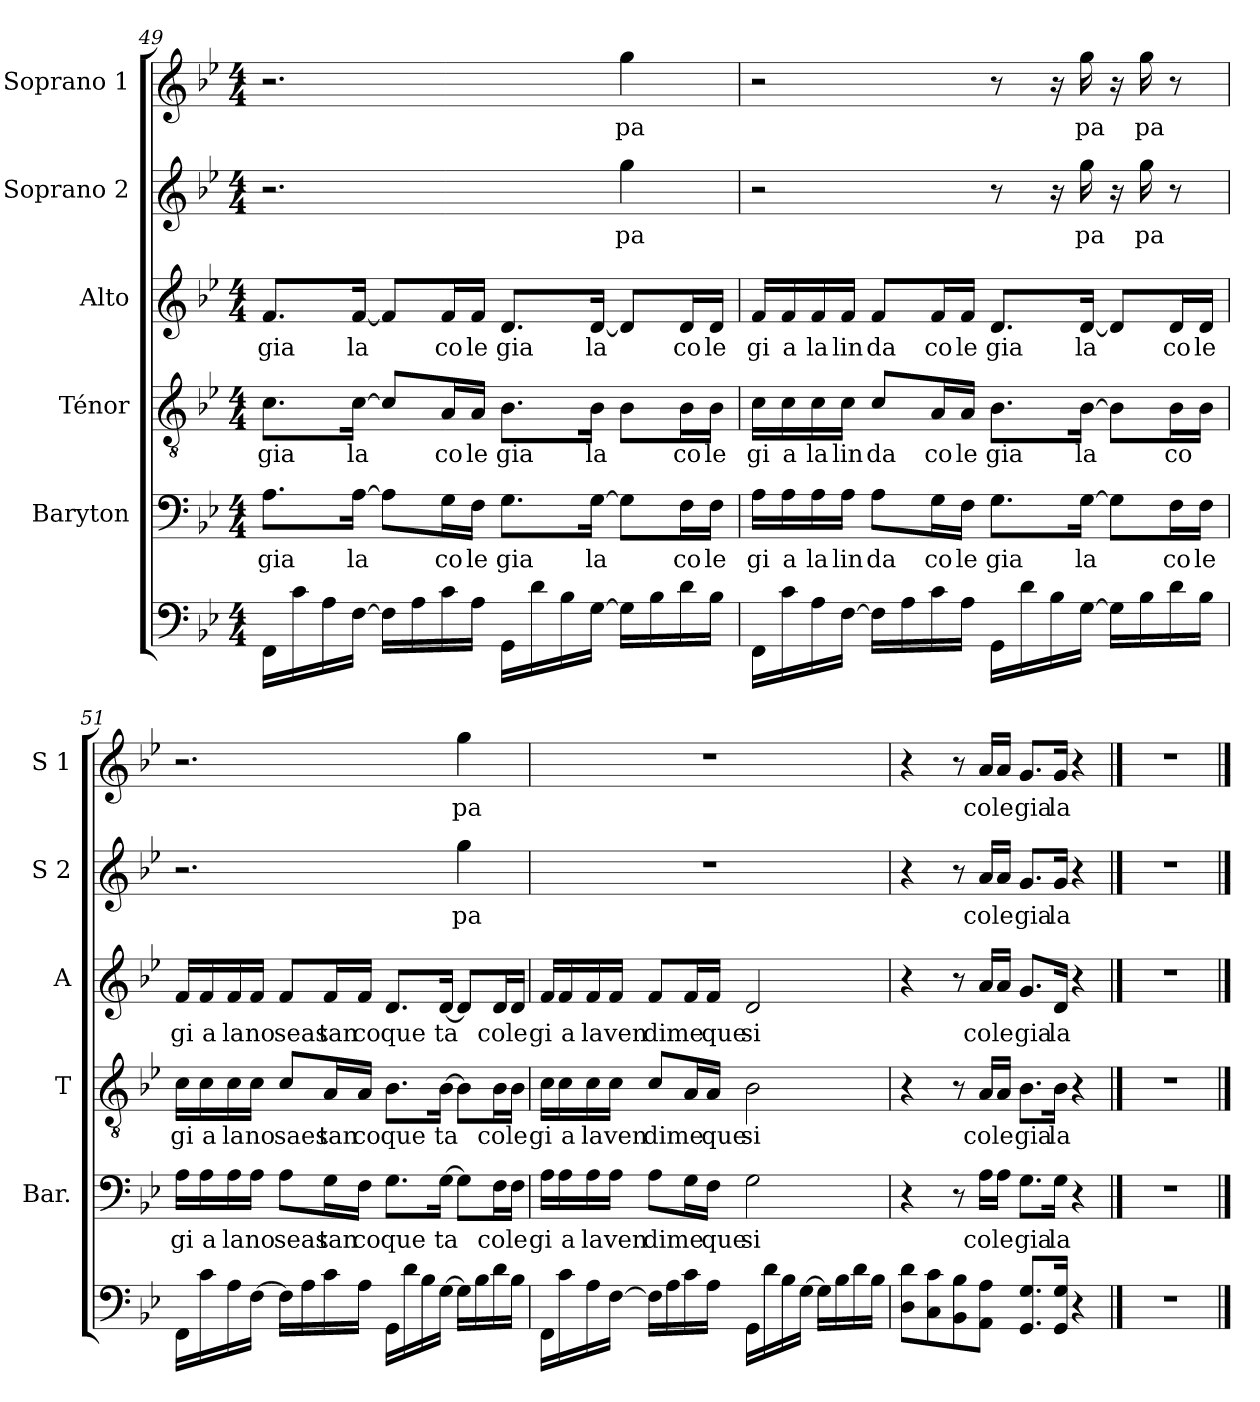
**kern	**text	**kern	**text	**kern	**text	**kern	**text	**kern	**text	**kern	**text
*part6	*part6	*part5	*part5	*part4	*part4	*part3	*part3	*part2	*part2	*part1	*part1
*staff6	*staff6	*staff5	*staff5	*staff4	*staff4	*staff3	*staff3	*staff2	*staff2	*staff1	*staff1
*	*	*I"Baryton	*	*I"Ténor	*	*I"Alto	*	*I"Soprano 2	*	*I"Soprano 1	*
*	*	*I'Bar.	*	*I'T	*	*I'A	*	*I'S 2	*	*I'S 1	*
!!LO:PB:g=z
*clefF4	*	*clefF4	*	*clefGv2	*	*clefG2	*	*clefG2	*	*clefG2	*
*k[b-e-]	*	*k[b-e-]	*	*k[b-e-]	*	*k[b-e-]	*	*k[b-e-]	*	*k[b-e-]	*
*g:	*	*g:	*	*g:	*	*g:	*	*g:	*	*g:	*
*M4/4	*	*M4/4	*	*M4/4	*	*M4/4	*	*M4/4	*	*M4/4	*
=49	=49	=49	=49	=49	=49	=49	=49	=49	=49	=49	=49
!	!	!	!LO:LY:b	!	!LO:LY:b	!	!LO:LY:b	!	!	!	!
16FF\LL	.	8.A\L	gia	8.c\L	gia	8.f/L	gia	2.r	.	2.r	.
16c\	.	.	.	.	.	.	.	.	.	.	.
16A\	.	.	.	.	.	.	.	.	.	.	.
!	!	!	!LO:LY:b	!	!LO:LY:b	!	!LO:LY:b	!	!	!	!
[16F\JJ	.	[16A\Jk	la	[16c\Jk	la	[16f/Jk	la	.	.	.	.
16F\LL]	.	8A\L]	.	8c/L]	.	8f/L]	.	.	.	.	.
16A\	.	.	.	.	.	.	.	.	.	.	.
!	!	!	!LO:LY:b	!	!LO:LY:b	!	!LO:LY:b	!	!	!	!
16c\	.	16G\L	co	16A/L	co	16f/L	co	.	.	.	.
!	!	!	!LO:LY:b	!	!LO:LY:b	!	!LO:LY:b	!	!	!	!
16A\JJ	.	16F\JJ	le	16A/JJ	le	16f/JJ	le	.	.	.	.
!	!	!	!LO:LY:b	!	!LO:LY:b	!	!LO:LY:b	!	!	!	!
16GG\LL	.	8.G\L	gia	8.B-\L	gia	8.d/L	gia	.	.	.	.
16d\	.	.	.	.	.	.	.	.	.	.	.
16B-\	.	.	.	.	.	.	.	.	.	.	.
!	!	!	!LO:LY:b	!	!LO:LY:b	!	!LO:LY:b	!	!	!	!
[16G\JJ	.	[16G\Jk	la	16B-\Jk	la	[16d/Jk	la	.	.	.	.
!	!	!	!	!	!	!	!	!	!LO:LY:b	!	!LO:LY:b
16G\LL]	.	8G\L]	.	8B-\L	.	8d/L]	.	4gg\	pa	4gg\	pa
16B-\	.	.	.	.	.	.	.	.	.	.	.
!	!	!	!LO:LY:b	!	!LO:LY:b	!	!LO:LY:b	!	!	!	!
16d\	.	16F\L	co	16B-\L	co	16d/L	co	.	.	.	.
!	!	!	!LO:LY:b	!	!LO:LY:b	!	!LO:LY:b	!	!	!	!
16B-\JJ	.	16F\JJ	le	16B-\JJ	le	16d/JJ	le	.	.	.	.
=50	=50	=50	=50	=50	=50	=50	=50	=50	=50	=50	=50
!	!	!	!LO:LY:b	!	!LO:LY:b	!	!LO:LY:b	!	!	!	!
16FF\LL	.	16A\LL	gi	16c\LL	gi	16f/LL	gi	2r	.	2r	.
!	!	!	!LO:LY:b	!	!LO:LY:b	!	!LO:LY:b	!	!	!	!
16c\	.	16A\	a	16c\	a	16f/	a	.	.	.	.
!	!	!	!LO:LY:b	!	!LO:LY:b	!	!LO:LY:b	!	!	!	!
16A\	.	16A\	la	16c\	la	16f/	la	.	.	.	.
!	!	!	!LO:LY:b	!	!LO:LY:b	!	!LO:LY:b	!	!	!	!
[16F\JJ	.	16A\JJ	lin	16c\JJ	lin	16f/JJ	lin	.	.	.	.
!	!	!	!LO:LY:b	!	!LO:LY:b	!	!LO:LY:b	!	!	!	!
16F\LL]	.	8A\L	da	8c/L	da	8f/L	da	.	.	.	.
16A\	.	.	.	.	.	.	.	.	.	.	.
!	!	!	!LO:LY:b	!	!LO:LY:b	!	!LO:LY:b	!	!	!	!
16c\	.	16G\L	co	16A/L	co	16f/L	co	.	.	.	.
!	!	!	!LO:LY:b	!	!LO:LY:b	!	!LO:LY:b	!	!	!	!
16A\JJ	.	16F\JJ	le	16A/JJ	le	16f/JJ	le	.	.	.	.
!	!	!	!LO:LY:b	!	!LO:LY:b	!	!LO:LY:b	!	!	!	!
16GG\LL	.	8.G\L	gia	8.B-\L	gia	8.d/L	gia	8r	.	8r	.
16d\	.	.	.	.	.	.	.	.	.	.	.
16B-\	.	.	.	.	.	.	.	16r	.	16r	.
!	!	!	!LO:LY:b	!	!LO:LY:b	!	!LO:LY:b	!	!LO:LY:b	!	!LO:LY:b
[16G\JJ	.	[16G\Jk	la	[16B-\Jk	la	[16d/Jk	la	16gg\	pa	16gg\	pa
16G\LL]	.	8G\L]	.	8B-\L]	.	8d/L]	.	16r	.	16r	.
!	!	!	!	!	!	!	!	!	!LO:LY:b	!	!LO:LY:b
16B-\	.	.	.	.	.	.	.	16gg\	pa	16gg\	pa
!	!	!	!LO:LY:b	!	!LO:LY:b	!	!LO:LY:b	!	!	!	!
16d\	.	16F\L	co	16B-\L	co	16d/L	co	8r	.	8r	.
!	!	!	!LO:LY:b	!	!	!	!LO:LY:b	!	!	!	!
16B-\JJ	.	16F\JJ	le	16B-\JJ	.	16d/JJ	le	.	.	.	.
=51	=51	=51	=51	=51	=51	=51	=51	=51	=51	=51	=51
!	!	!	!LO:LY:b	!	!LO:LY:b	!	!LO:LY:b	!	!	!	!
16FF\LL	.	16A\LL	gi	16c\LL	gi	16f/LL	gi	2.r	.	2.r	.
!	!	!	!LO:LY:b	!	!LO:LY:b	!	!LO:LY:b	!	!	!	!
16c\	.	16A\	a	16c\	a	16f/	a	.	.	.	.
!	!	!	!LO:LY:b	!	!LO:LY:b	!	!LO:LY:b	!	!	!	!
16A\	.	16A\	la	16c\	la	16f/	la	.	.	.	.
!	!	!	!LO:LY:b	!	!LO:LY:b	!	!LO:LY:b	!	!	!	!
[16F\JJ	.	16A\JJ	no	16c\JJ	no	16f/JJ	no	.	.	.	.
!	!	!	!LO:LY:b	!	!LO:LY:b	!	!LO:LY:b	!	!	!	!
16F\LL]	.	8A\L	seas	8c/L	saes	8f/L	seas	.	.	.	.
16A\	.	.	.	.	.	.	.	.	.	.	.
!	!	!	!LO:LY:b	!	!LO:LY:b	!	!LO:LY:b	!	!	!	!
16c\	.	16G\L	tan	16A/L	tan	16f/L	tan	.	.	.	.
!	!	!	!LO:LY:b	!	!LO:LY:b	!	!LO:LY:b	!	!	!	!
16A\JJ	.	16F\JJ	co	16A/JJ	co	16f/JJ	co	.	.	.	.
!	!	!	!LO:LY:b	!	!LO:LY:b	!	!LO:LY:b	!	!	!	!
16GG\LL	.	8.G\L	que	8.B-\L	que	8.d/L	que	.	.	.	.
16d\	.	.	.	.	.	.	.	.	.	.	.
16B-\	.	.	.	.	.	.	.	.	.	.	.
!	!	!	!LO:LY:b	!	!LO:LY:b	!	!LO:LY:b	!	!	!	!
[16G\JJ	.	[16G\Jk	ta	[16B-\Jk	ta	[16d/Jk	ta	.	.	.	.
!	!	!	!	!	!	!	!	!	!LO:LY:b	!	!LO:LY:b
16G\LL]	.	8G\L]	.	8B-\L]	.	8d/L]	.	4gg\	pa	4gg\	pa
16B-\	.	.	.	.	.	.	.	.	.	.	.
!	!	!	!LO:LY:b	!	!LO:LY:b	!	!LO:LY:b	!	!	!	!
16d\	.	16F\L	co	16B-\L	co	16d/L	co	.	.	.	.
!	!	!	!LO:LY:b	!	!LO:LY:b	!	!LO:LY:b	!	!	!	!
16B-\JJ	.	16F\JJ	le	16B-\JJ	le	16d/JJ	le	.	.	.	.
!!LO:LB:g=z
=52	=52	=52	=52	=52	=52	=52	=52	=52	=52	=52	=52
!	!	!	!LO:LY:b	!	!LO:LY:b	!	!LO:LY:b	!	!	!	!
16FF\LL	.	16A\LL	gi	16c\LL	gi	16f/LL	gi	1r	.	1r	.
!	!	!	!LO:LY:b	!	!LO:LY:b	!	!LO:LY:b	!	!	!	!
16c\	.	16A\	a	16c\	a	16f/	a	.	.	.	.
!	!	!	!LO:LY:b	!	!LO:LY:b	!	!LO:LY:b	!	!	!	!
16A\	.	16A\	la	16c\	la	16f/	la	.	.	.	.
!	!	!	!LO:LY:b	!	!LO:LY:b	!	!LO:LY:b	!	!	!	!
[16F\JJ	.	16A\JJ	ven	16c\JJ	ven	16f/JJ	ven	.	.	.	.
!	!	!	!LO:LY:b	!	!LO:LY:b	!	!LO:LY:b	!	!	!	!
16F\LL]	.	8A\L	di	8c/L	di	8f/L	di	.	.	.	.
16A\	.	.	.	.	.	.	.	.	.	.	.
!	!	!	!LO:LY:b	!	!LO:LY:b	!	!LO:LY:b	!	!	!	!
16c\	.	16G\L	me	16A/L	me	16f/L	me	.	.	.	.
!	!	!	!LO:LY:b	!	!LO:LY:b	!	!LO:LY:b	!	!	!	!
16A\JJ	.	16F\JJ	que	16A/JJ	que	16f/JJ	que	.	.	.	.
!	!	!	!LO:LY:b	!	!LO:LY:b	!	!LO:LY:b	!	!	!	!
16GG\LL	.	2G\	si	2B-\	si	2d/	si	.	.	.	.
16d\	.	.	.	.	.	.	.	.	.	.	.
16B-\	.	.	.	.	.	.	.	.	.	.	.
[16G\JJ	.	.	.	.	.	.	.	.	.	.	.
16G\LL]	.	.	.	.	.	.	.	.	.	.	.
16B-\	.	.	.	.	.	.	.	.	.	.	.
16d\	.	.	.	.	.	.	.	.	.	.	.
16B-\JJ	.	.	.	.	.	.	.	.	.	.	.
=53	=53	=53	=53	=53	=53	=53	=53	=53	=53	=53	=53
8D\ 8d\L	.	4r	.	4r	.	4r	.	4r	.	4r	.
8C\ 8c\	.	.	.	.	.	.	.	.	.	.	.
8BB-\ 8B-\	.	8r	.	8r	.	8r	.	8r	.	8r	.
!	!	!	!LO:LY:b	!	!LO:LY:b	!	!LO:LY:b	!	!LO:LY:b	!	!LO:LY:b
8AA\ 8A\J	.	16A\LL	co	16A/LL	co	16a/LL	co	16a/LL	co	16a/LL	co
!	!	!	!LO:LY:b	!	!LO:LY:b	!	!LO:LY:b	!	!LO:LY:b	!	!LO:LY:b
.	.	16A\JJ	le	16A/JJ	le	16a/JJ	le	16a/JJ	le	16a/JJ	le
!	!	!	!LO:LY:b	!	!LO:LY:b	!	!LO:LY:b	!	!LO:LY:b	!	!LO:LY:b
8.GG/ 8.G/L	.	8.G\L	gia	8.B-\L	gia	8.g/L	gia	8.g/L	gia	8.g/L	gia
!	!	!	!LO:LY:b	!	!LO:LY:b	!	!LO:LY:b	!	!LO:LY:b	!	!LO:LY:b
16GG/ 16G/Jk	.	16G\Jk	la	16B-\Jk	la	16d/Jk	la	16g/Jk	la	16g/Jk	la
4r	.	4r	.	4r	.	4r	.	4r	.	4r	.
==54	==54	==54	==54	==54	==54	==54	==54	==54	==54	==54	==54
1r	.	1r	.	1r	.	1r	.	1r	.	1r	.
==	==	==	==	==	==	==	==	==	==	==	==
*-	*-	*-	*-	*-	*-	*-	*-	*-	*-	*-	*-
